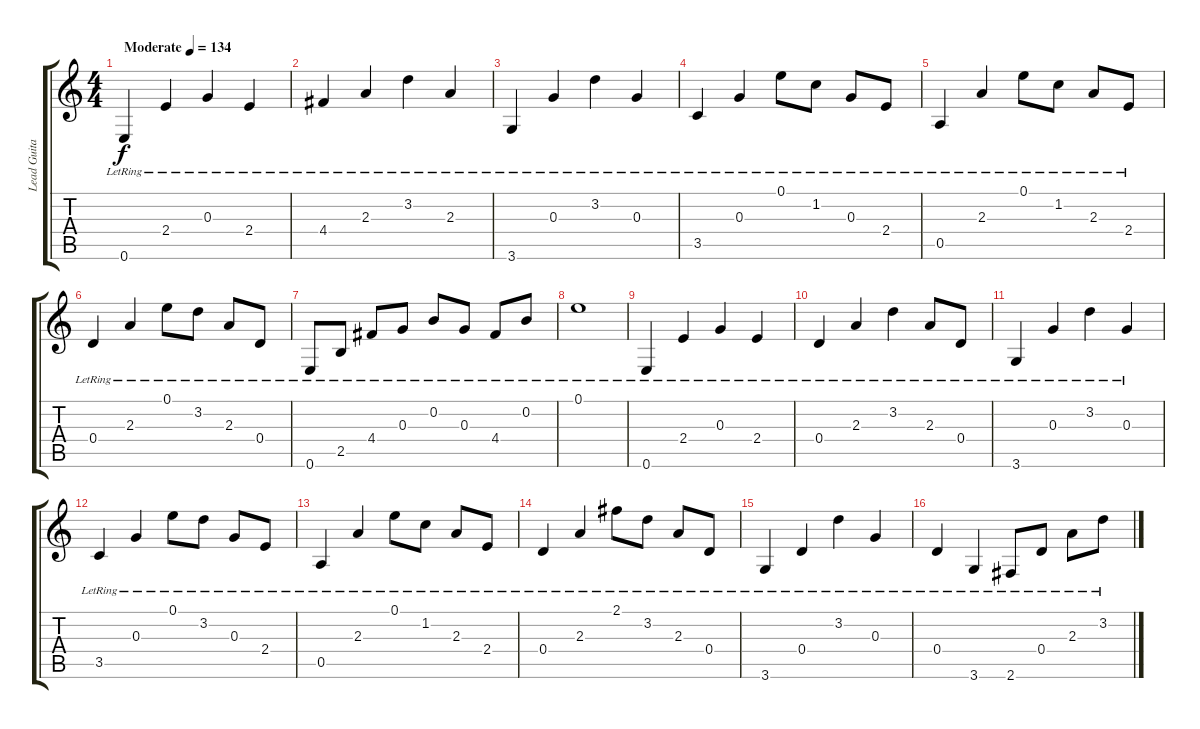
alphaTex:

\track ("Lead Guitar" "Lead Guita") {instrument distortionguitar}
\staff {score tabs}
\tuning (E4 B3 G3 D3 A2 E2) {hide}
\ts (4 4)
\tempo (134 "Moderate")
\clef g2
\ks c
0.6{lr}.4{dy f instrument electricguitarclean} 2.4{lr}.4 0.3{lr}.4 2.4{lr}.4 |
4.4{lr}.4 2.3{lr}.4 3.2{lr}.4 2.3{lr}.4 |
3.6{lr}.4 0.3{lr}.4 3.2{lr}.4 0.3{lr}.4 |
3.5{lr}.4 0.3{lr}.4 0.1{lr}.8 1.2{lr}.8 0.3{lr}.8 2.4{lr}.8 |
0.5{lr}.4 2.3{lr}.4 0.1{lr}.8 1.2{lr}.8 2.3{lr}.8 2.4{lr}.8 |
0.4{lr}.4 2.3{lr}.4 0.1{lr}.8 3.2{lr}.8 2.3{lr}.8 0.4{lr}.8 |
0.6{lr}.8 2.5{lr}.8 4.4{lr}.8 0.3{lr}.8 0.2{lr}.8 0.3{lr}.8 4.4{lr}.8 0.2{lr}.8 |
0.1{lr}.1 |
0.6{lr}.4 2.4{lr}.4 0.3{lr}.4 2.4{lr}.4 |
0.4{lr}.4 2.3{lr}.4 3.2{lr}.4 2.3{lr}.8 0.4{lr}.8 |
3.6{lr}.4 0.3{lr}.4 3.2{lr}.4 0.3{lr}.4 |
3.5{lr}.4 0.3{lr}.4 0.1{lr}.8 3.2{lr}.8 0.3{lr}.8 2.4{lr}.8 |
0.5{lr}.4 2.3{lr}.4 0.1{lr}.8 1.2{lr}.8 2.3{lr}.8 2.4{lr}.8 |
0.4{lr}.4 2.3{lr}.4 2.1{lr}.8 3.2{lr}.8 2.3{lr}.8 0.4{lr}.8 |
3.6{lr}.4 0.4{lr}.4 3.2{lr}.4 0.3{lr}.4 |
0.4{lr}.4 3.6{lr}.4 2.6{lr}.8 0.4{lr}.8 2.3{lr}.8 3.2{lr}.8
